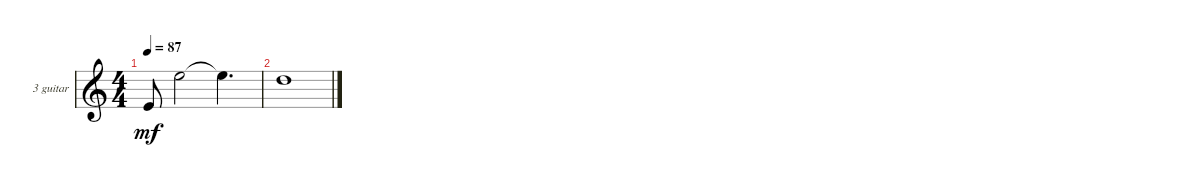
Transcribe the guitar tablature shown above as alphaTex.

\defaultSystemsLayout 4
\bracketExtendMode groupsimilarinstruments
\firstSystemTrackNameOrientation horizontal
\otherSystemsTrackNameOrientation horizontal
\track ("3 guitar" "3 guitar") {instrument acousticguitarsteel}
\staff {score}
\tuning (E4 B3 G3 D3 A2 E2)
\ts (4 4)
\scale
0.738636
\tempo 87
\accidentals auto
\clef g2
\ottava regular
\simile none
\scale
0.333333
\ks c
2.4.8{dy mf} 0.1.2 0.1{t}.4{d} |
\scale
0.261364 3.2.1
